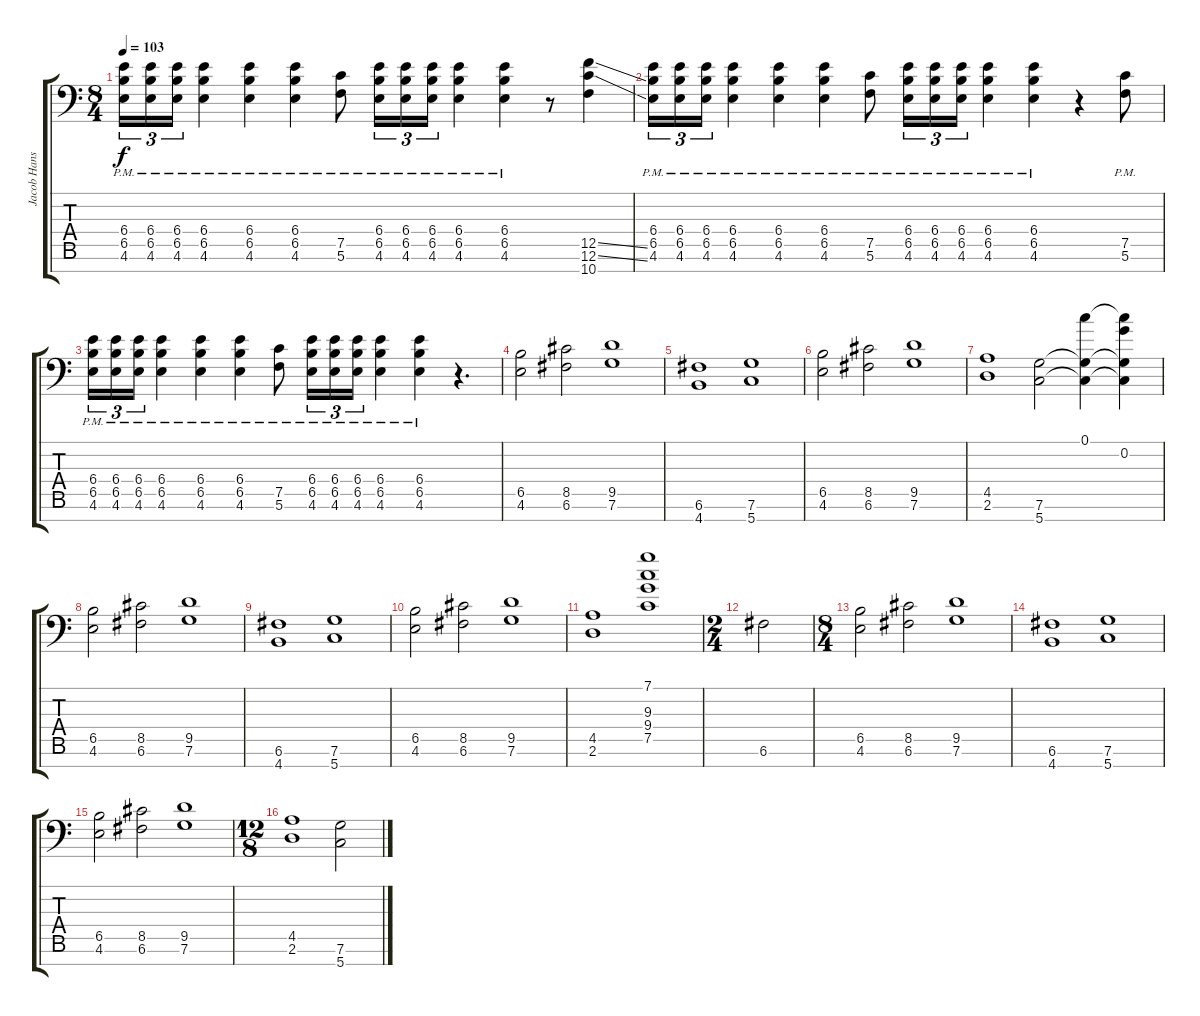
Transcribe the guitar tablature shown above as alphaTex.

\track ("Jacob Hansen - rhythm guitars  " "Jacob Hans") {instrument distortionguitar}
\staff {score tabs}
\tuning (C4 G3 Eb3 Bb2 F2 C2 G1) {hide}
\ts (8 4)
\tempo 103
\clef f4
\ks c
(6.4{pm} 6.5{pm} 4.6{pm}).16{tu (3 2) dy f} (6.4{pm} 6.5{pm} 4.6{pm}).16{tu (3 2)} (6.4{pm} 6.5{pm} 4.6{pm}).16{tu (3 2)} (6.4{pm} 6.5{pm} 4.6{pm}).4 (6.4{pm} 6.5{pm} 4.6{pm}).4 (6.4{pm} 6.5{pm} 4.6{pm}).4 (7.5{pm} 5.6{pm}).8 (6.4{pm} 6.5{pm} 4.6{pm}).16{tu (3 2)} (6.4{pm} 6.5{pm} 4.6{pm}).16{tu (3 2)} (6.4{pm} 6.5{pm} 4.6{pm}).16{tu (3 2)} (6.4{pm} 6.5{pm} 4.6{pm}).4 (6.4{pm} 6.5{pm} 4.6{pm}).4 r.8 (12.5{ss} 12.6{ss} 10.7).4 |
(6.4{pm} 6.5{pm} 4.6{pm}).16{tu (3 2)} (6.4{pm} 6.5{pm} 4.6{pm}).16{tu (3 2)} (6.4{pm} 6.5{pm} 4.6{pm}).16{tu (3 2)} (6.4{pm} 6.5{pm} 4.6{pm}).4 (6.4{pm} 6.5{pm} 4.6{pm}).4 (6.4{pm} 6.5{pm} 4.6{pm}).4 (7.5{pm} 5.6{pm}).8 (6.4{pm} 6.5{pm} 4.6{pm}).16{tu (3 2)} (6.4{pm} 6.5{pm} 4.6{pm}).16{tu (3 2)} (6.4{pm} 6.5{pm} 4.6{pm}).16{tu (3 2)} (6.4{pm} 6.5{pm} 4.6{pm}).4 (6.4{pm} 6.5{pm} 4.6{pm}).4 r.4 (7.5{pm} 5.6{pm}).8 |
(6.4{pm} 6.5{pm} 4.6{pm}).16{tu (3 2)} (6.4{pm} 6.5{pm} 4.6{pm}).16{tu (3 2)} (6.4{pm} 6.5{pm} 4.6{pm}).16{tu (3 2)} (6.4{pm} 6.5{pm} 4.6{pm}).4 (6.4{pm} 6.5{pm} 4.6{pm}).4 (6.4{pm} 6.5{pm} 4.6{pm}).4 (7.5{pm} 5.6{pm}).8 (6.4{pm} 6.5{pm} 4.6{pm}).16{tu (3 2)} (6.4{pm} 6.5{pm} 4.6{pm}).16{tu (3 2)} (6.4{pm} 6.5{pm} 4.6{pm}).16{tu (3 2)} (6.4{pm} 6.5{pm} 4.6{pm}).4 (6.4{pm} 6.5{pm} 4.6{pm}).4 r.4{d} |
(6.5 4.6).2 (8.5 6.6).2 (9.5 7.6).1 |
(6.6 4.7).1 (7.6 5.7).1 |
(6.5 4.6).2 (8.5 6.6).2 (9.5 7.6).1 |
(4.5 2.6).1 (7.6 5.7).2 (0.1 7.6{t} 5.7{t}).4 (0.1{t} 0.2 7.6{t} 5.7{t}).4 |
(6.5 4.6).2 (8.5 6.6).2 (9.5 7.6).1 |
(6.6 4.7).1 (7.6 5.7).1 |
(6.5 4.6).2 (8.5 6.6).2 (9.5 7.6).1 |
(4.5 2.6).1 (7.1 9.3 9.4 7.5).1 |
\ts (2 4)
6.6.2 |
\ts (8 4)
(6.5 4.6).2 (8.5 6.6).2 (9.5 7.6).1 |
(6.6 4.7).1 (7.6 5.7).1 |
(6.5 4.6).2 (8.5 6.6).2 (9.5 7.6).1 |
\ts (12 8)
(4.5 2.6).1 (7.6 5.7).2
